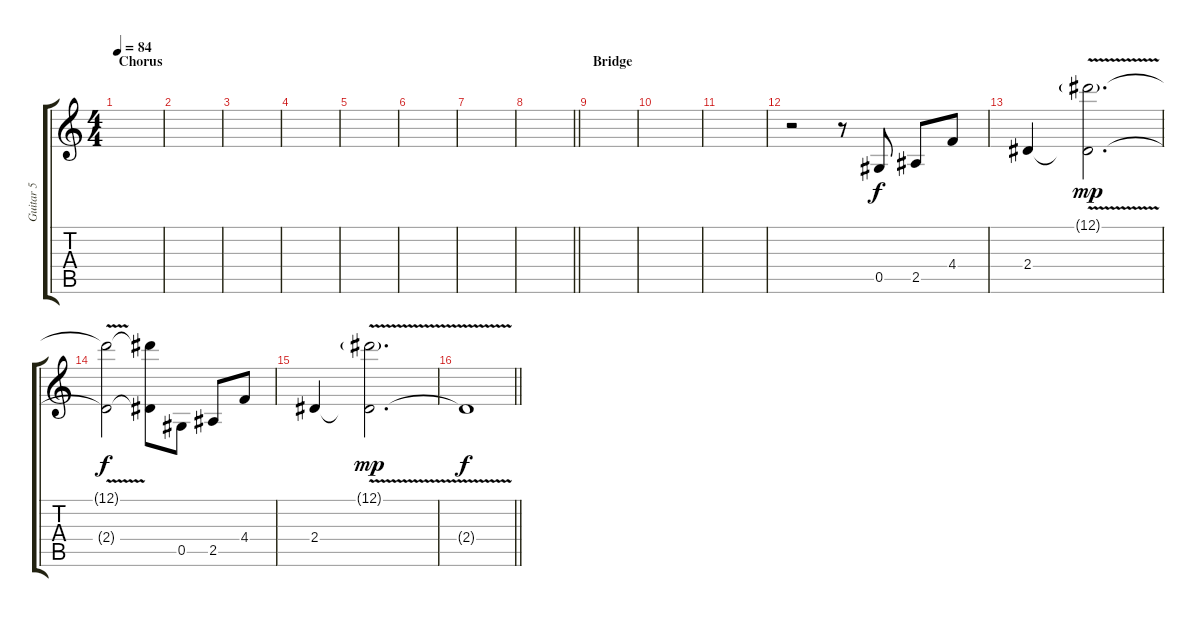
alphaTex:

\track ("Guitar 5" "Guitar 5") {instrument distortionguitar}
\staff {score tabs}
\tuning (Eb4 Bb3 Gb3 Db3 Ab2 Eb2) {hide}
\ts (4 4)
\section ("" "Chorus")
\tempo 84
\clef g2
\ks c
|
|
|
|
|
|
|
\barLineRight lightlight
|
\section ("" "Bridge")
|
|
|
r.2 r.8 0.5.8 2.5.8 4.4.8 |
2.4.4 (12.1{g} 2.4{v t}).2{d dy mp} |
(12.1{t} 2.4{t}).2{dy f} (12.1{t} 2.4{t}).8 0.5.8 2.5.8 4.4.8 |
2.4.4 (12.1{g} 2.4{v t}).2{d dy mp} |
\barLineRight lightlight
2.4{t}.1{dy f}
